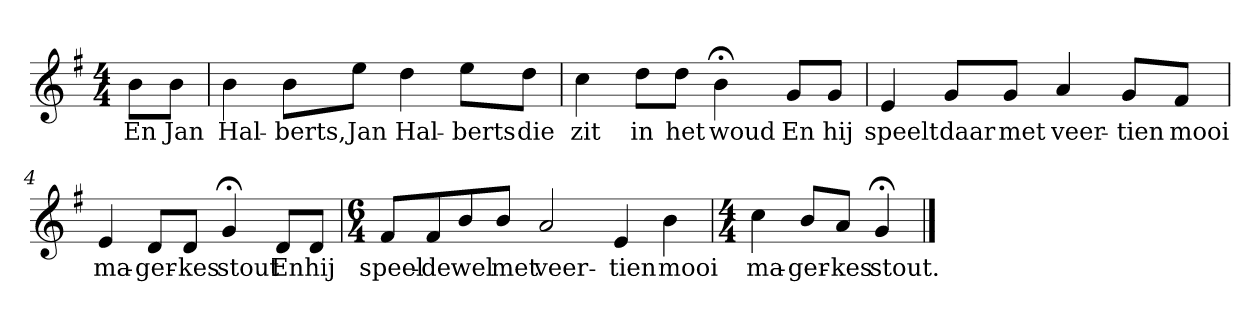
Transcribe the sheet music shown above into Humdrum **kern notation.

**kern	**text
*part1	*part1
*staff1	*staff1
*k[f#]	*
*G:	*
*M4/4	*
*MM120	*
=	=
8bL	En
8bJ	Jan
=1	=1
4b	Hal-
8bL	-berts,
8eeJ	Jan
4dd	Hal-
8eeL	-berts
8ddJ	die
=2	=2
4cc	zit
8ddL	in
8ddJ	het
4b;<	woud
8gL	En
8gJ	hij
=3	=3
4e	speelt
8gL	daar
8gJ	met
4a	veer-
8gL	-tien
8f#J	mooi
=4	=4
4e	ma-
8dL	-ger-
8dJ	-kes
4g;<	stout
8dL	En
8dJ	hij
=5	=5
*M6/4	*
8f#L	speel-
8f#	-de
8b	wel
8bJ	met
2a	veer-
4e	-tien
4b	mooi
=6	=6
*M4/4	*
4cc	ma-
8bL	-ger-
8aJ	-kes
4g;<	stout.
==	==
*-	*-
